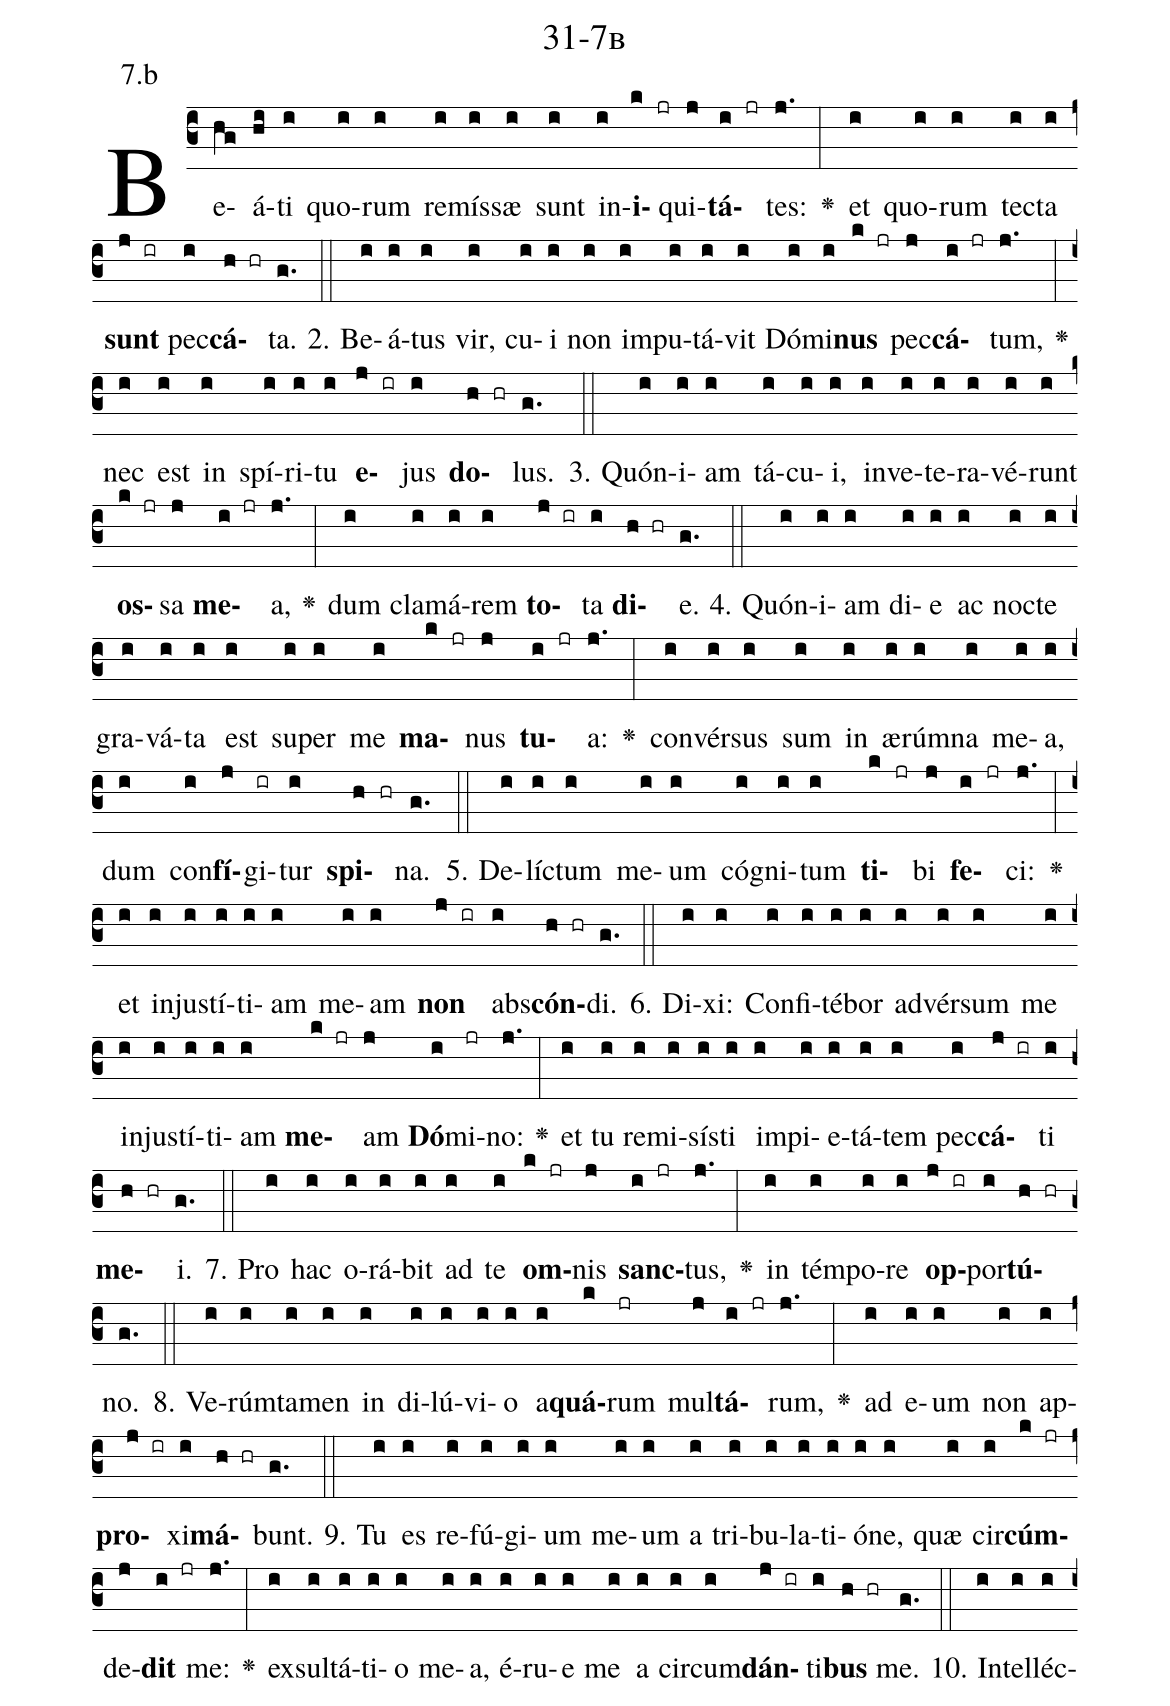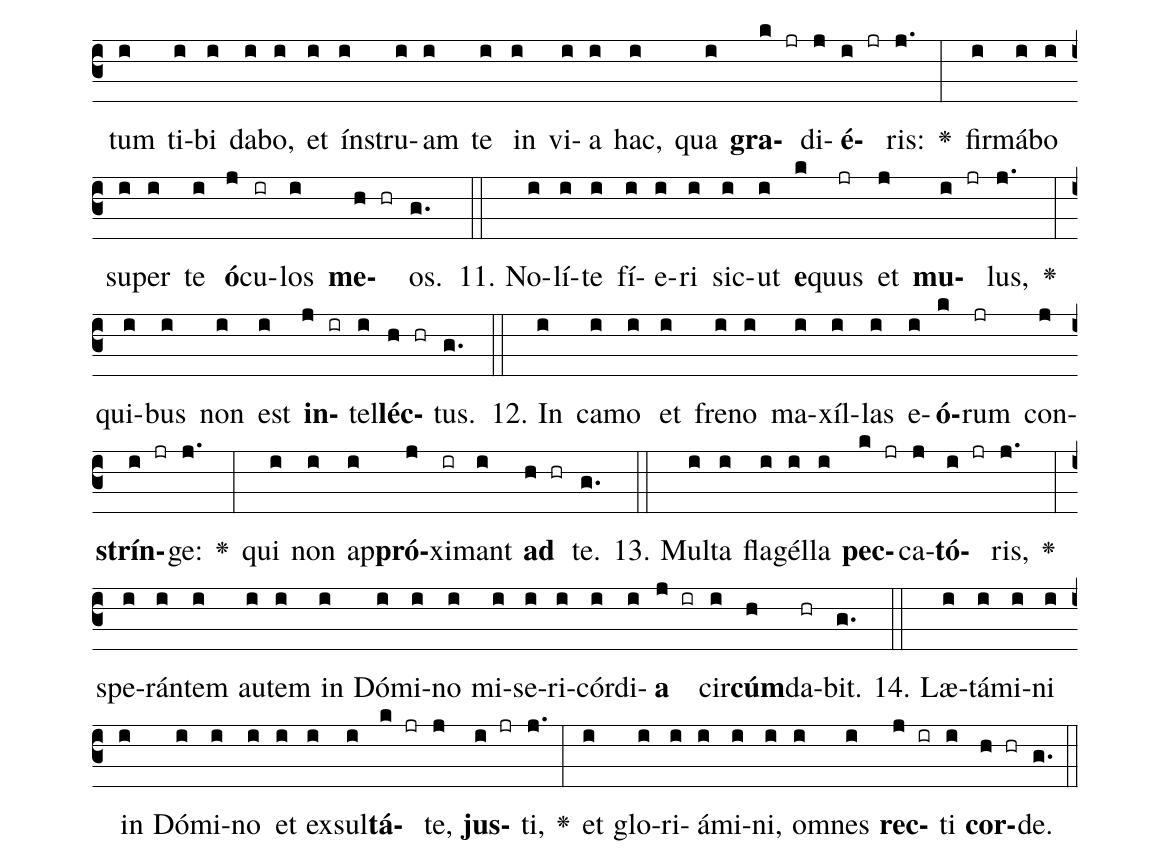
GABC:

name: 31-7b;
annotation: 7.b;
%%
(c3)Be(hg)á(hi)ti(i) quo(i)rum(i) re(i)mís(i)sæ(i) sunt(i) in(i)<b>i</b>(k jr)qui(j)<b>tá</b>(i jr)tes:(j.) <v>\greheightstar</v>(:) et(i) quo(i)rum(i) tec(i)ta(i) <b>sunt</b>(j ir) pec(i)<b>cá</b>(h hr)ta.(g.) (::)
2. Be(i)á(i)tus(i) vir,(i) cu(i)i(i) non(i) im(i)pu(i)tá(i)vit(i) Dó(i)mi(i)<b>nus</b>(k jr) pec(j)<b>cá</b>(i jr)tum,(j.) <v>\greheightstar</v>(:) nec(i) est(i) in(i) spí(i)ri(i)tu(i) <b>e</b>(j ir)jus(i) <b>do</b>(h hr)lus.(g.) (::)
3. Quón(i)i(i)am(i) tá(i)cu(i)i,(i) in(i)ve(i)te(i)ra(i)vé(i)runt(i) <b>os</b>(k jr)sa(j) <b>me</b>(i jr)a,(j.) <v>\greheightstar</v>(:) dum(i) cla(i)má(i)rem(i) <b>to</b>(j ir)ta(i) <b>di</b>(h hr)e.(g.) (::)
4. Quón(i)i(i)am(i) di(i)e(i) ac(i) noc(i)te(i) gra(i)vá(i)ta(i) est(i) su(i)per(i) me(i) <b>ma</b>(k jr)nus(j) <b>tu</b>(i jr)a:(j.) <v>\greheightstar</v>(:) con(i)vér(i)sus(i) sum(i) in(i) æ(i)rúm(i)na(i) me(i)a,(i) dum(i) con(i)<b>fí</b>(j)gi(ir)tur(i) <b>spi</b>(h hr)na.(g.) (::)
5. De(i)líc(i)tum(i) me(i)um(i) có(i)gni(i)tum(i) <b>ti</b>(k jr)bi(j) <b>fe</b>(i jr)ci:(j.) <v>\greheightstar</v>(:) et(i) in(i)jus(i)tí(i)ti(i)am(i) me(i)am(i) <b>non</b>(j ir) abs(i)<b>cón</b>(h hr)di.(g.) (::)
6. Di(i)xi:(i) Con(i)fi(i)té(i)bor(i) ad(i)vér(i)sum(i) me(i) in(i)jus(i)tí(i)ti(i)am(i) <b>me</b>(k jr)am(j) <b>Dó</b>(i)mi(jr)no:(j.) <v>\greheightstar</v>(:) et(i) tu(i) re(i)mi(i)sís(i)ti(i) im(i)pi(i)e(i)tá(i)tem(i) pec(i)<b>cá</b>(j ir)ti(i) <b>me</b>(h hr)i.(g.) (::)
7. Pro(i) hac(i) o(i)rá(i)bit(i) ad(i) te(i) <b>om</b>(k jr)nis(j) <b>sanc</b>(i jr)tus,(j.) <v>\greheightstar</v>(:) in(i) tém(i)po(i)re(i) <b>op</b>(j ir)por(i)<b>tú</b>(h hr)no.(g.) (::)
8. Ve(i)rúm(i)ta(i)men(i) in(i) di(i)lú(i)vi(i)o(i) a(i)<b>quá</b>(k)rum(jr) mul(j)<b>tá</b>(i jr)rum,(j.) <v>\greheightstar</v>(:) ad(i) e(i)um(i) non(i) ap(i)<b>pro</b>(j ir)xi(i)<b>má</b>(h hr)bunt.(g.) (::)
9. Tu(i) es(i) re(i)fú(i)gi(i)um(i) me(i)um(i) a(i) tri(i)bu(i)la(i)ti(i)ó(i)ne,(i) quæ(i) cir(i)<b>cúm</b>(k jr)de(j)<b>dit</b>(i jr) me:(j.) <v>\greheightstar</v>(:) ex(i)sul(i)tá(i)ti(i)o(i) me(i)a,(i) é(i)ru(i)e(i) me(i) a(i) cir(i)cum(i)<b>dán</b>(j ir)ti(i)<b>bus</b>(h hr) me.(g.) (::)
10. In(i)tel(i)léc(i)tum(i) ti(i)bi(i) da(i)bo,(i) et(i) ín(i)stru(i)am(i) te(i) in(i) vi(i)a(i) hac,(i) qua(i) <b>gra</b>(k jr)di(j)<b>é</b>(i jr)ris:(j.) <v>\greheightstar</v>(:) fir(i)má(i)bo(i) su(i)per(i) te(i) <b>ó</b>(j)cu(ir)los(i) <b>me</b>(h hr)os.(g.) (::)
11. No(i)lí(i)te(i) fí(i)e(i)ri(i) sic(i)ut(i) <b>e</b>(k)quus(jr) et(j) <b>mu</b>(i jr)lus,(j.) <v>\greheightstar</v>(:) qui(i)bus(i) non(i) est(i) <b>in</b>(j ir)tel(i)<b>léc</b>(h hr)tus.(g.) (::)
12. In(i) ca(i)mo(i) et(i) fre(i)no(i) ma(i)xíl(i)las(i) e(i)<b>ó</b>(k)rum(jr) con(j)<b>strín</b>(i jr)ge:(j.) <v>\greheightstar</v>(:) qui(i) non(i) ap(i)<b>pró</b>(j)xi(ir)mant(i) <b>ad</b>(h hr) te.(g.) (::)
13. Mul(i)ta(i) fla(i)gél(i)la(i) <b>pec</b>(k jr)ca(j)<b>tó</b>(i jr)ris,(j.) <v>\greheightstar</v>(:) spe(i)rán(i)tem(i) au(i)tem(i) in(i) Dó(i)mi(i)no(i) mi(i)se(i)ri(i)cór(i)di(i)<b>a</b>(j ir) cir(i)<b>cúm</b>(h)da(hr)bit.(g.) (::)
14. Læ(i)tá(i)mi(i)ni(i) in(i) Dó(i)mi(i)no(i) et(i) ex(i)sul(i)<b>tá</b>(k jr)te,(j) <b>jus</b>(i jr)ti,(j.) <v>\greheightstar</v>(:) et(i) glo(i)ri(i)á(i)mi(i)ni,(i) om(i)nes(i) <b>rec</b>(j ir)ti(i) <b>cor</b>(h hr)de.(g.) (::)
